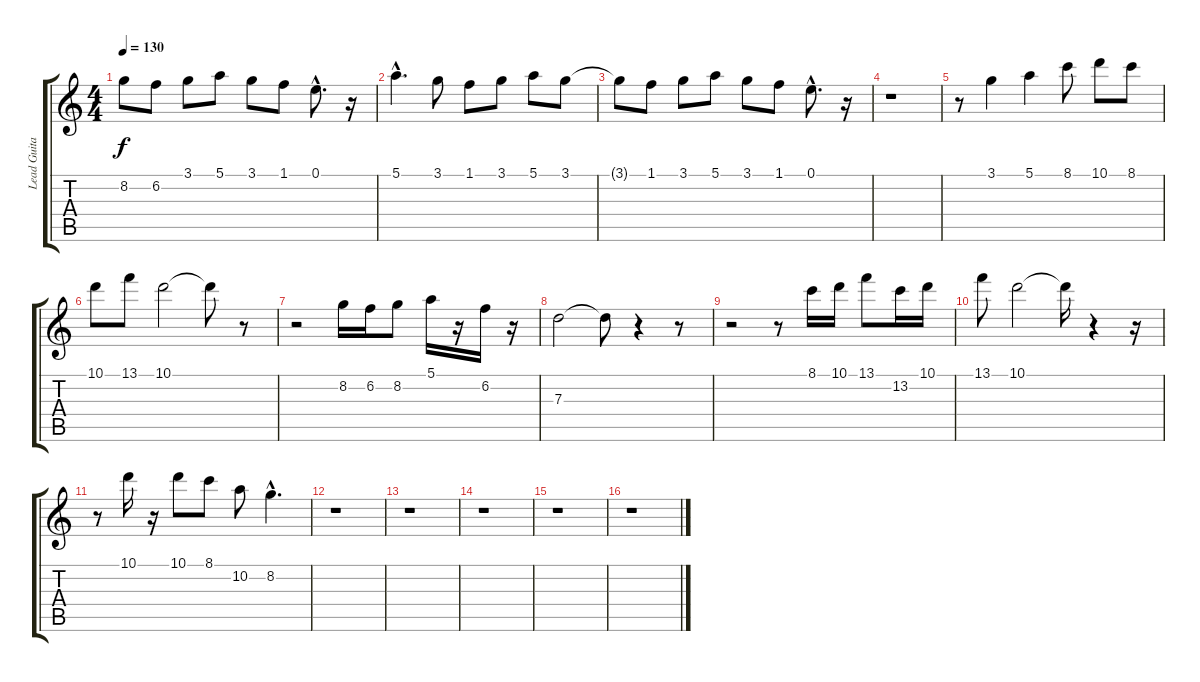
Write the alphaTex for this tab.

\track ("Lead Guitar" "Lead Guita") {instrument overdrivenguitar}
\staff {score tabs}
\tuning (E4 B3 G3 D3 A2 E2) {hide}
\ts (4 4)
\tempo 130
\clef g2
\ks c
8.2{t}.8{dy f} 6.2.8 3.1.8 5.1.8 3.1.8 1.1.8 0.1{hac}.8{d} r.16 |
5.1{hac}.4{d} 3.1.8 1.1.8 3.1.8 5.1.8 3.1.8 |
3.1{t}.8 1.1.8 3.1.8 5.1.8 3.1.8 1.1.8 0.1{hac}.8{d} r.16 |
r.1 |
r.8 3.1.4 5.1.4 8.1.8 10.1.8 8.1.8 |
10.1.8 13.1.8 10.1.2 10.1{t}.8 r.8 |
r.2 8.2.16 6.2.16 8.2.8 5.1.16 r.16 6.2.16 r.16 |
7.3.2 7.3{t}.8 r.4 r.8 |
r.2 r.8 8.1.16 10.1.16 13.1.8 13.2.16 10.1.16 |
13.1.8 10.1.2 10.1{t}.16 r.4 r.16 |
r.8 10.1.16 r.16 10.1.8 8.1.8 10.2.8 8.2{hac}.4{d} |
r.1 |
r.1 |
r.1 |
r.1 |
r.1
